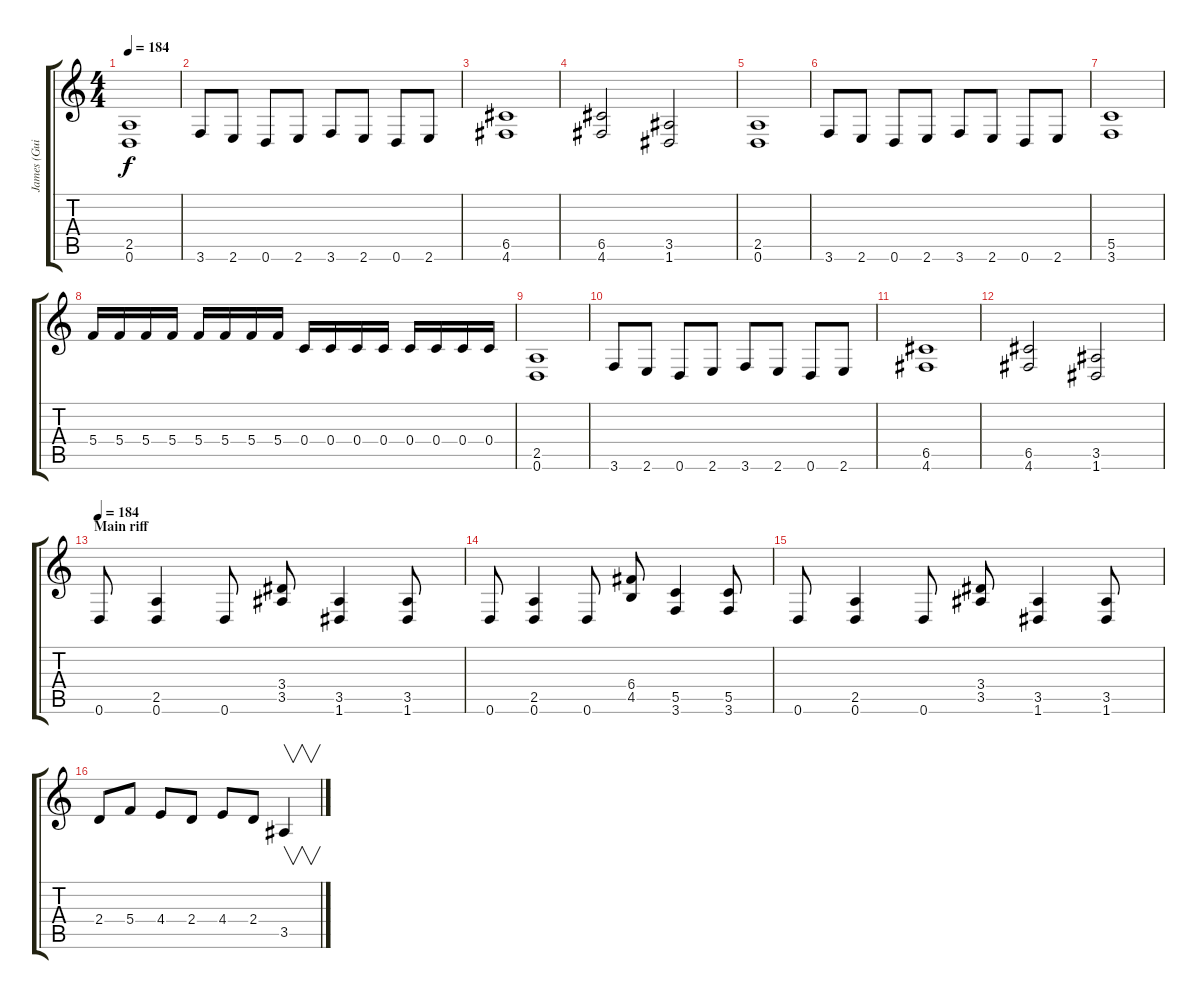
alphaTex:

\track ("James (Guitar)" "James (Gui") {instrument overdrivenguitar}
\staff {score tabs}
\tuning (D4 A3 F3 C3 G2 D2) {hide}
\ts (4 4)
\tempo 184
\clef g2
\ks c
(2.5 0.6).1{dy f} |
3.6.8 2.6.8 0.6.8 2.6.8 3.6.8 2.6.8 0.6.8 2.6.8 |
(6.5 4.6).1 |
(6.5 4.6).2 (3.5 1.6).2 |
(2.5 0.6).1 |
3.6.8 2.6.8 0.6.8 2.6.8 3.6.8 2.6.8 0.6.8 2.6.8 |
(5.5 3.6).1 |
5.4.16 5.4.16 5.4.16 5.4.16 5.4.16 5.4.16 5.4.16 5.4.16 0.4.16 0.4.16 0.4.16 0.4.16 0.4.16 0.4.16 0.4.16 0.4.16 |
(2.5 0.6).1 |
3.6.8 2.6.8 0.6.8 2.6.8 3.6.8 2.6.8 0.6.8 2.6.8 |
(6.5 4.6).1 |
(6.5 4.6).2 (3.5 1.6).2 |
\section ("" "Main riff")
\tempo 184
0.6.8 (2.5 0.6).4 0.6.8 (3.4 3.5).8 (3.5 1.6).4 (3.5 1.6).8 |
0.6.8 (2.5 0.6).4 0.6.8 (6.4 4.5).8 (5.5 3.6).4 (5.5 3.6).8 |
0.6.8 (2.5 0.6).4 0.6.8 (3.4 3.5).8 (3.5 1.6).4 (3.5 1.6).8 |
2.4.8 5.4.8 4.4.8 2.4.8 4.4.8 2.4.8 3.5.4{v}
